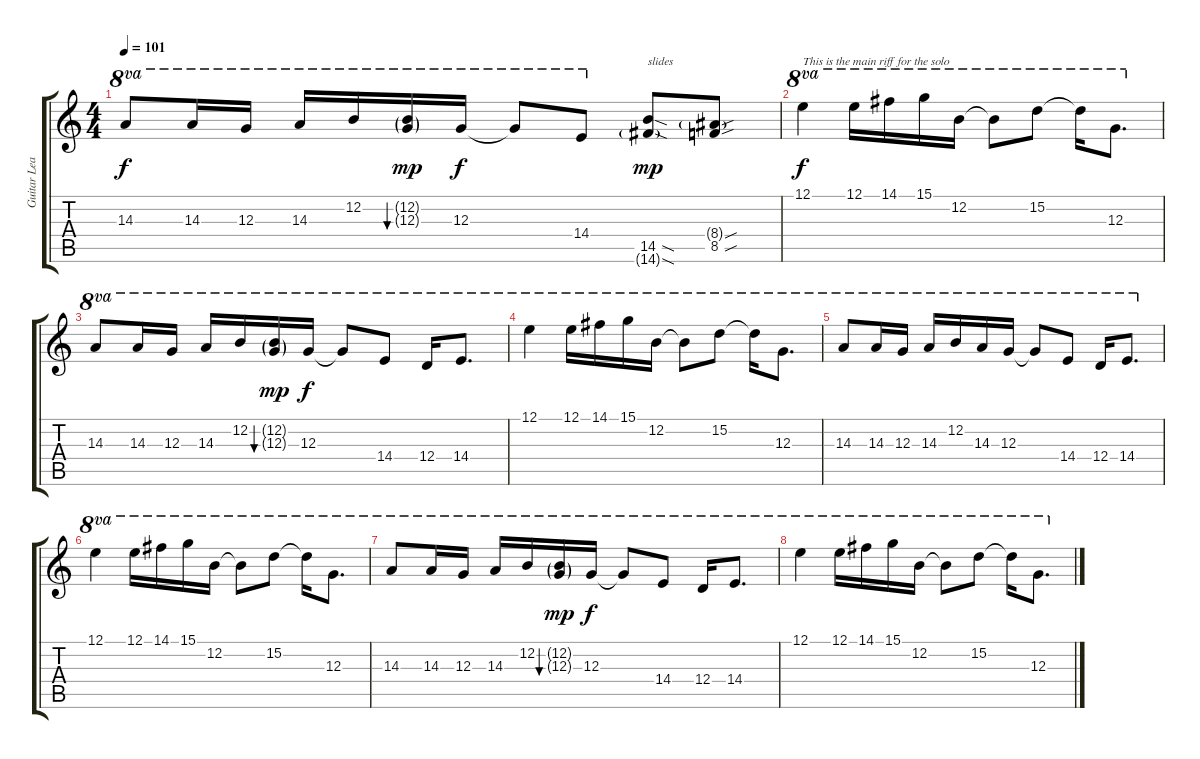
\track ("Guitar Lead" "Guitar Lea") {instrument overdrivenguitar}
\staff {score tabs}
\tuning (E4 B3 G3 D3 A2 E2) {hide}
\ts (4 4)
\tempo 101
\clef g2
\ks c
14.3.8{ot 8va dy f} 14.3.16{ot 8va} 12.3.16{ot 8va} 14.3.16{ot 8va} 12.2.16{ot 8va} (12.2{g} 12.3{g}).16{bu 120 ot 8va dy mp} 12.3.16{ot 8va dy f} 12.3{t}.8{ot 8va} 14.4.8{ot 8va} (14.5{sod} 14.6{sod g}).8{txt "slides" dy mp} (8.4{sou g} 8.5{sou}).8 |
12.1.4{ot 8va txt "This is the main riff for the solo" dy f} 12.1.16{ot 8va} 14.1.16{ot 8va} 15.1.16{ot 8va} 12.2.16{ot 8va} 12.2{t}.8{ot 8va} 15.2.8{ot 8va} 15.2{t}.16{ot 8va} 12.3.8{d ot 8va} |
14.3.8{ot 8va} 14.3.16{ot 8va} 12.3.16{ot 8va} 14.3.16{ot 8va} 12.2.16{ot 8va} (12.2{g} 12.3{g}).16{bu 120 ot 8va dy mp} 12.3.16{ot 8va dy f} 12.3{t}.8{ot 8va} 14.4.8{ot 8va} 12.4.16{ot 8va} 14.4.8{d ot 8va} |
12.1.4{ot 8va} 12.1.16{ot 8va} 14.1.16{ot 8va} 15.1.16{ot 8va} 12.2.16{ot 8va} 12.2{t}.8{ot 8va} 15.2.8{ot 8va} 15.2{t}.16{ot 8va} 12.3.8{d ot 8va} |
14.3.8{ot 8va} 14.3.16{ot 8va} 12.3.16{ot 8va} 14.3.16{ot 8va} 12.2.16{ot 8va} 14.3.16{ot 8va} 12.3.16{ot 8va} 12.3{t}.8{ot 8va} 14.4.8{ot 8va} 12.4.16{ot 8va} 14.4.8{d ot 8va} |
12.1.4{ot 8va} 12.1.16{ot 8va} 14.1.16{ot 8va} 15.1.16{ot 8va} 12.2.16{ot 8va} 12.2{t}.8{ot 8va} 15.2.8{ot 8va} 15.2{t}.16{ot 8va} 12.3.8{d ot 8va} |
14.3.8{ot 8va} 14.3.16{ot 8va} 12.3.16{ot 8va} 14.3.16{ot 8va} 12.2.16{ot 8va} (12.2{g} 12.3{g}).16{bu 120 ot 8va dy mp} 12.3.16{ot 8va dy f} 12.3{t}.8{ot 8va} 14.4.8{ot 8va} 12.4.16{ot 8va} 14.4.8{d ot 8va} |
12.1.4{ot 8va} 12.1.16{ot 8va} 14.1.16{ot 8va} 15.1.16{ot 8va} 12.2.16{ot 8va} 12.2{t}.8{ot 8va} 15.2.8{ot 8va} 15.2{t}.16{ot 8va} 12.3.8{d ot 8va}
